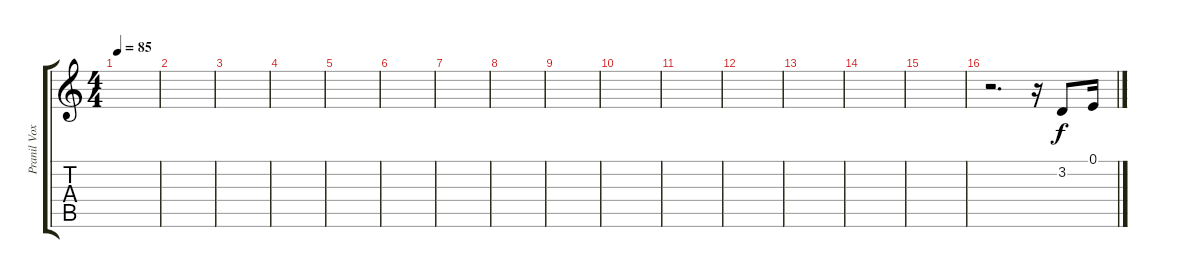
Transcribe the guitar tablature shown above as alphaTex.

\track ("Pranil Vox" "Pranil Vox") {instrument harpsichord}
\staff {score tabs}
\tuning (E4 B3 G3 D3 A2 E2) {hide}
\ts (4 4)
\tempo 85
\clef g2
\ks c
|
|
|
|
|
|
|
|
|
|
|
|
|
|
|
r.2{d} r.16 3.2.8 0.1.16
